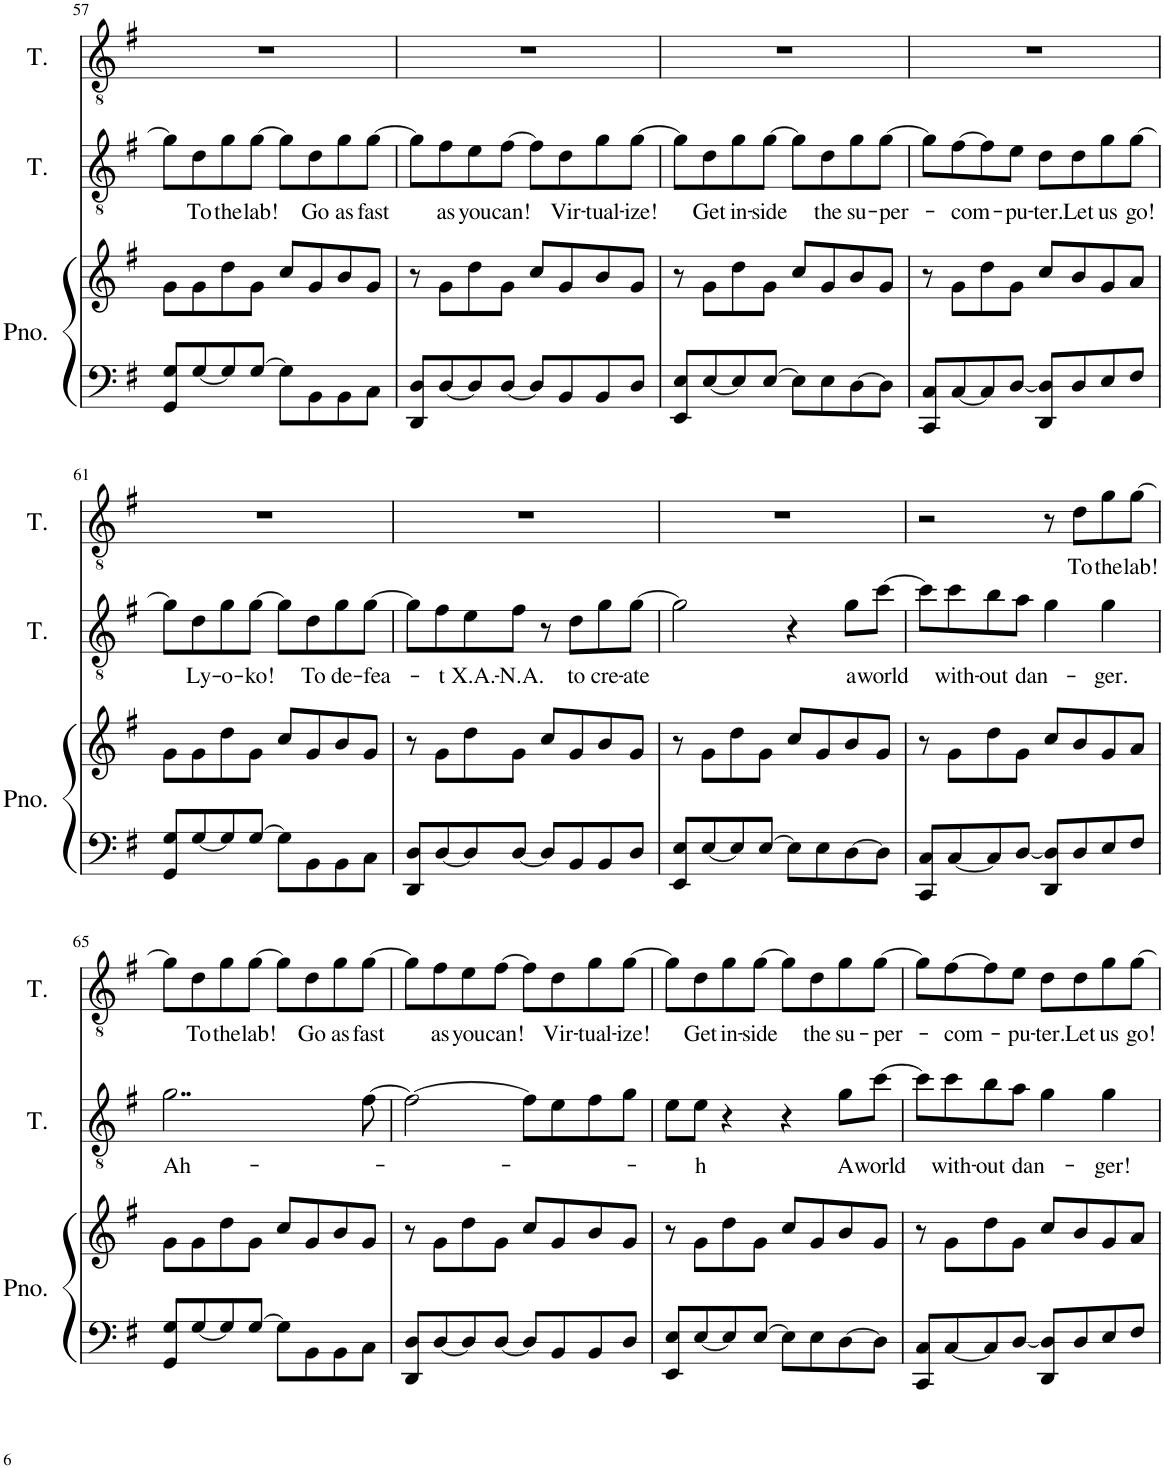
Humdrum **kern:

**kern	**kern	**kern	**text	**kern	**text
*part3	*part3	*part2	*part2	*part1	*part1
*staff4	*staff3	*staff2	*staff2	*staff1	*staff1
*I"Piano	*	*I"Tenor	*	*I"Tenor	*
*I'Pno.	*	*I'T.	*	*I'T.	*
!!LO:PB:g=z
*clefF4	*clefG2	*clefGv2	*	*clefGv2	*
*k[f#]	*k[f#]	*k[f#]	*	*k[f#]	*
=57	=57	=57	=57	=57	=57
8GG/ 8G/L	8g\L	8g\L]	.	1r	.
!	!	!	!LO:LY:b	!	!
[8G/	8g\	8d\	To	.	.
!	!	!	!LO:LY:b	!	!
8G/]	8dd\	8g\	the	.	.
!	!	!	!LO:LY:b	!	!
[8G/J	8g\J	[8g\J	lab!	.	.
8G\L]	8cc/L	8g\L]	.	.	.
!	!	!	!LO:LY:b	!	!
8BB\	8g/	8d\	Go	.	.
!	!	!	!LO:LY:b	!	!
8BB\	8b/	8g\	as	.	.
!	!	!	!LO:LY:b	!	!
8C\J	8g/J	[8g\J	fast	.	.
=58	=58	=58	=58	=58	=58
8DD/ 8D/L	8r	8g\L]	.	1r	.
!	!	!	!LO:LY:b	!	!
[8D/	8g\L	8f#\	as	.	.
!	!	!	!LO:LY:b	!	!
8D/]	8dd\	8e\	you	.	.
!	!	!	!LO:LY:b	!	!
[8D/J	8g\J	[8f#\J	can!	.	.
8D/L]	8cc/L	8f#\L]	.	.	.
!	!	!	!LO:LY:b	!	!
8BB/	8g/	8d\	Vir-	.	.
!	!	!	!LO:LY:b	!	!
8BB/	8b/	8g\	-tual-	.	.
!	!	!	!LO:LY:b	!	!
8D/J	8g/J	[8g\J	-ize!	.	.
=59	=59	=59	=59	=59	=59
8EE/ 8E/L	8r	8g\L]	.	1r	.
!	!	!	!LO:LY:b	!	!
[8E/	8g\L	8d\	Get	.	.
!	!	!	!LO:LY:b	!	!
8E/]	8dd\	8g\	in-	.	.
!	!	!	!LO:LY:b	!	!
[8E/J	8g\J	[8g\J	-side	.	.
8E\L]	8cc/L	8g\L]	.	.	.
!	!	!	!LO:LY:b	!	!
8E\	8g/	8d\	the	.	.
!	!	!	!LO:LY:b	!	!
[8D\	8b/	8g\	su-	.	.
!	!	!	!LO:LY:b	!	!
8D\J]	8g/J	[8g\J	-per-	.	.
=60	=60	=60	=60	=60	=60
8CC/ 8C/L	8r	8g\L]	.	1r	.
!	!	!	!LO:LY:b	!	!
[8C/	8g\L	[8f#\	-com-	.	.
8C/]	8dd\	8f#\]	.	.	.
!	!	!	!LO:LY:b	!	!
[8D/J	8g\J	8e\J	-pu-	.	.
!	!	!	!LO:LY:b	!	!
8DD/ 8D/]L	8cc/L	8d\L	-ter.	.	.
!	!	!	!LO:LY:b	!	!
8D/	8b/	8d\	Let	.	.
!	!	!	!LO:LY:b	!	!
8E/	8g/	8g\	us	.	.
!	!	!	!LO:LY:b	!	!
8F#/J	8a/J	[8g\J	go!	.	.
!!LO:LB:g=z
=61	=61	=61	=61	=61	=61
8GG/ 8G/L	8g\L	8g\L]	.	1r	.
!	!	!	!LO:LY:b	!	!
[8G/	8g\	8d\	Ly-	.	.
!	!	!	!LO:LY:b	!	!
8G/]	8dd\	8g\	-o-	.	.
!	!	!	!LO:LY:b	!	!
[8G/J	8g\J	[8g\J	-ko!	.	.
8G\L]	8cc/L	8g\L]	.	.	.
!	!	!	!LO:LY:b	!	!
8BB\	8g/	8d\	To	.	.
!	!	!	!LO:LY:b	!	!
8BB\	8b/	8g\	de-	.	.
!	!	!	!LO:LY:b	!	!
8C\J	8g/J	[8g\J	-fea-	.	.
=62	=62	=62	=62	=62	=62
8DD/ 8D/L	8r	8g\L]	.	1r	.
!	!	!	!LO:LY:b	!	!
[8D/	8g\L	8f#\	-t	.	.
!	!	!	!LO:LY:b	!	!
8D/]	8dd\	8e\	X.A.-	.	.
!	!	!	!LO:LY:b	!	!
[8D/J	8g\J	8f#\J	-N.A.	.	.
8D/L]	8cc/L	8r	.	.	.
!	!	!	!LO:LY:b	!	!
8BB/	8g/	8d\L	to	.	.
!	!	!	!LO:LY:b	!	!
8BB/	8b/	8g\	cre-	.	.
!	!	!	!LO:LY:b	!	!
8D/J	8g/J	[8g\J	-ate	.	.
=63	=63	=63	=63	=63	=63
8EE/ 8E/L	8r	2g\]	.	1r	.
[8E/	8g\L	.	.	.	.
8E/]	8dd\	.	.	.	.
[8E/J	8g\J	.	.	.	.
8E\L]	8cc/L	4r	.	.	.
8E\	8g/	.	.	.	.
!	!	!	!LO:LY:b	!	!
[8D\	8b/	8g\L	a	.	.
!	!	!	!LO:LY:b	!	!
8D\J]	8g/J	[8cc\J	world	.	.
=64	=64	=64	=64	=64	=64
8CC/ 8C/L	8r	8cc\L]	.	2r	.
!	!	!	!LO:LY:b	!	!
[8C/	8g\L	8cc\	with-	.	.
!	!	!	!LO:LY:b	!	!
8C/]	8dd\	8b\	-out	.	.
!	!	!	!LO:LY:b	!	!
[8D/J	8g\J	8a\J	dan-	.	.
8DD/ 8D/]L	8cc/L	4g\	.	8r	.
!	!	!	!	!	!LO:LY:b
8D/	8b/	.	.	8d\L	To
!	!	!	!LO:LY:b	!	!LO:LY:b
8E/	8g/	4g\	-ger.	8g\	the
!	!	!	!	!	!LO:LY:b
8F#/J	8a/J	.	.	[8g\J	lab!
!!LO:LB:g=z
=65	=65	=65	=65	=65	=65
!	!	!	!LO:LY:b	!	!
8GG/ 8G/L	8g\L	2..g\	Ah-	8g\L]	.
!	!	!	!	!	!LO:LY:b
[8G/	8g\	.	.	8d\	To
!	!	!	!	!	!LO:LY:b
8G/]	8dd\	.	.	8g\	the
!	!	!	!	!	!LO:LY:b
[8G/J	8g\J	.	.	[8g\J	lab!
8G\L]	8cc/L	.	.	8g\L]	.
!	!	!	!	!	!LO:LY:b
8BB\	8g/	.	.	8d\	Go
!	!	!	!	!	!LO:LY:b
8BB\	8b/	.	.	8g\	as
!	!	!	!	!	!LO:LY:b
8C\J	8g/J	[8f#\	.	[8g\J	fast
=66	=66	=66	=66	=66	=66
8DD/ 8D/L	8r	2f#\_	.	8g\L]	.
!	!	!	!	!	!LO:LY:b
[8D/	8g\L	.	.	8f#\	as
!	!	!	!	!	!LO:LY:b
8D/]	8dd\	.	.	8e\	you
!	!	!	!	!	!LO:LY:b
[8D/J	8g\J	.	.	[8f#\J	can!
8D/L]	8cc/L	8f#\L]	.	8f#\L]	.
!	!	!	!	!	!LO:LY:b
8BB/	8g/	8e\	.	8d\	Vir-
!	!	!	!	!	!LO:LY:b
8BB/	8b/	8f#\	.	8g\	-tual-
!	!	!	!	!	!LO:LY:b
8D/J	8g/J	8g\J	.	[8g\J	-ize!
=67	=67	=67	=67	=67	=67
8EE/ 8E/L	8r	8e\L	.	8g\L]	.
!	!	!	!LO:LY:b	!	!LO:LY:b
[8E/	8g\L	8e\J	-h	8d\	Get
!	!	!	!	!	!LO:LY:b
8E/]	8dd\	4r	.	8g\	in-
!	!	!	!	!	!LO:LY:b
[8E/J	8g\J	.	.	[8g\J	-side
8E\L]	8cc/L	4r	.	8g\L]	.
!	!	!	!	!	!LO:LY:b
8E\	8g/	.	.	8d\	the
!	!	!	!LO:LY:b	!	!LO:LY:b
[8D\	8b/	8g\L	A	8g\	su-
!	!	!	!LO:LY:b	!	!LO:LY:b
8D\J]	8g/J	[8cc\J	world	[8g\J	-per-
=68	=68	=68	=68	=68	=68
8CC/ 8C/L	8r	8cc\L]	.	8g\L]	.
!	!	!	!LO:LY:b	!	!LO:LY:b
[8C/	8g\L	8cc\	with-	[8f#\	-com-
!	!	!	!LO:LY:b	!	!
8C/]	8dd\	8b\	-out	8f#\]	.
!	!	!	!LO:LY:b	!	!LO:LY:b
[8D/J	8g\J	8a\J	dan-	8e\J	-pu-
!	!	!	!	!	!LO:LY:b
8DD/ 8D/]L	8cc/L	4g\	.	8d\L	-ter.
!	!	!	!	!	!LO:LY:b
8D/	8b/	.	.	8d\	Let
!	!	!	!LO:LY:b	!	!LO:LY:b
8E/	8g/	4g\	-ger!	8g\	us
!	!	!	!	!	!LO:LY:b
8F#/J	8a/J	.	.	[8g\J	go!
=	=	=	=	=	=
*-	*-	*-	*-	*-	*-
